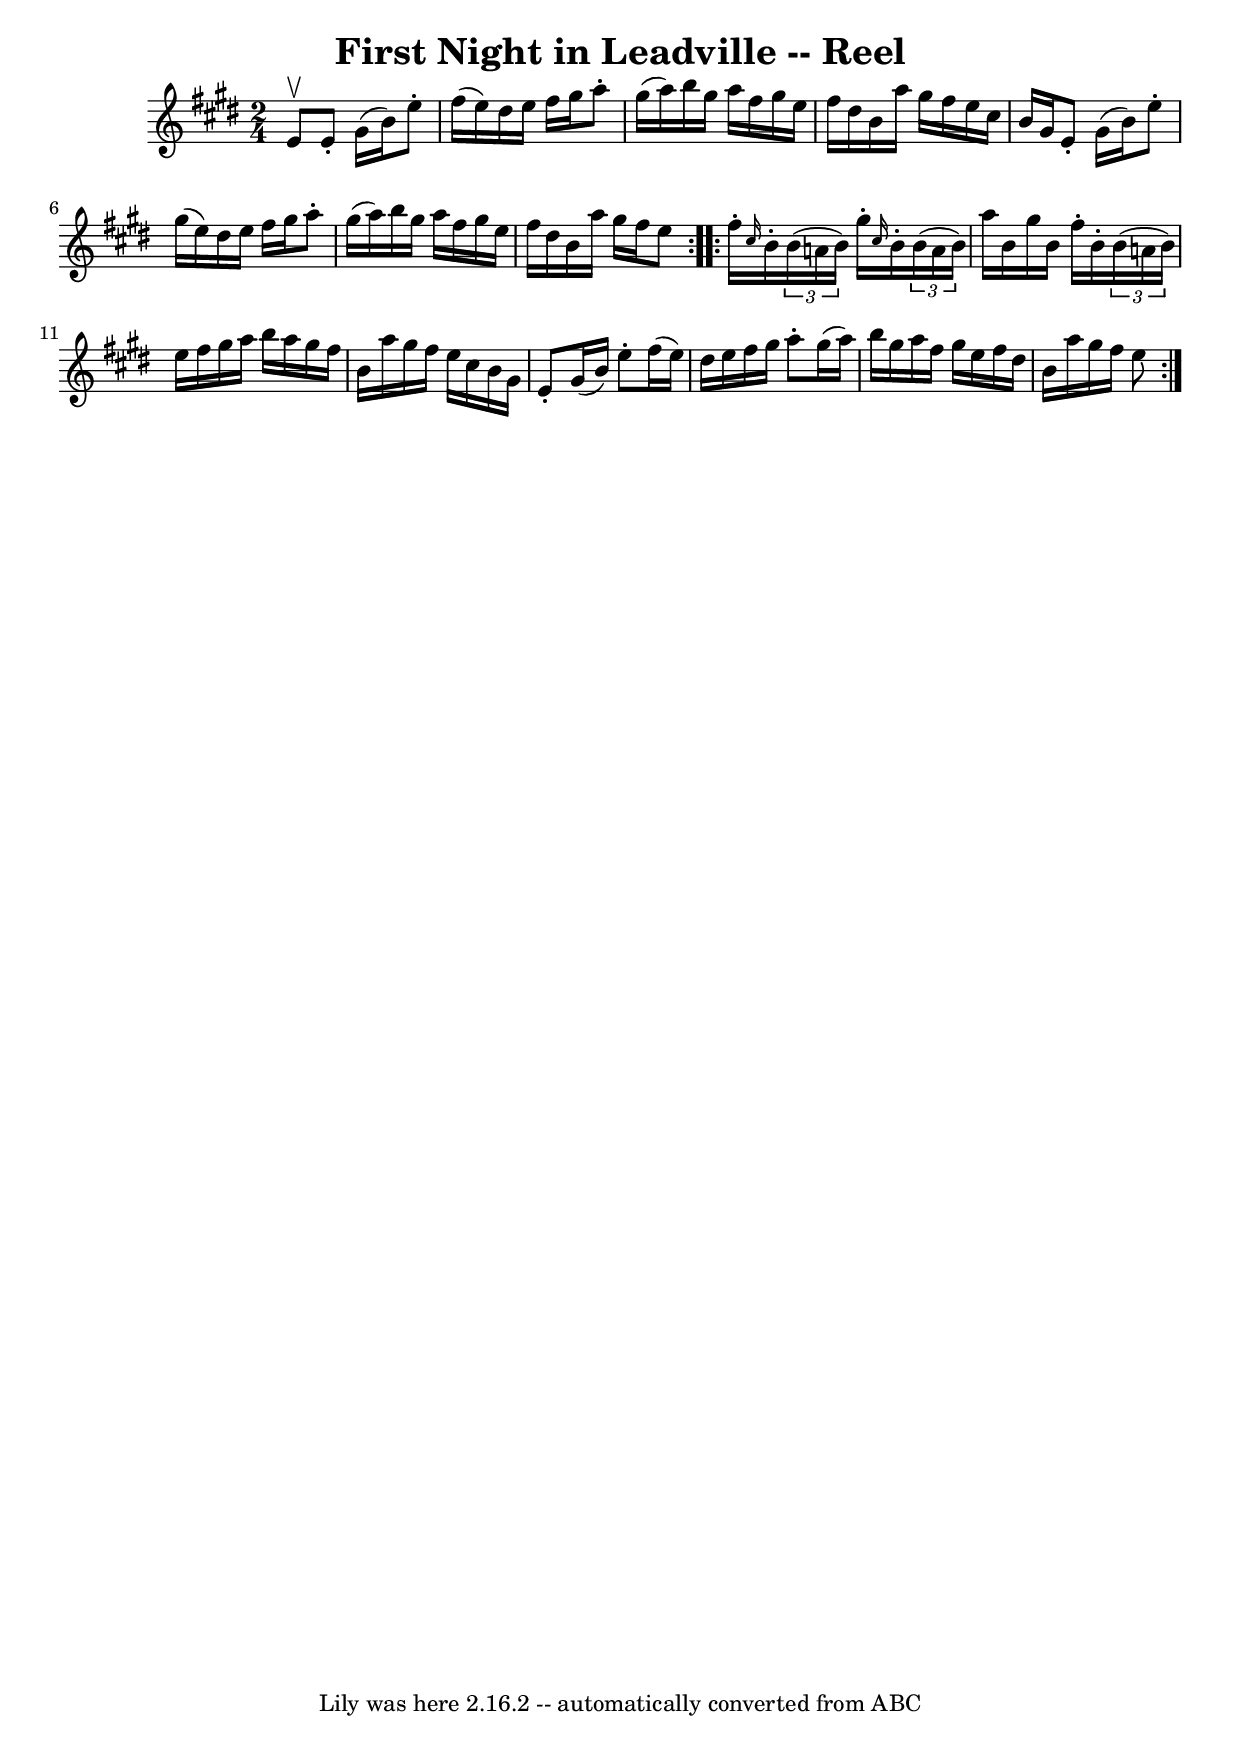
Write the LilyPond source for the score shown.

\version "2.16.2"
\include "Mammoth.ily"
\header {
  %% book = "Ryan's Mammoth Collection"
 crossRefNumber = "1"
 footnotes = "\\\\164\\\\I suspect the neutrals in the second part should be sharps"
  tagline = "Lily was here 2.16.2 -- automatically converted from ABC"
  title = "First Night in Leadville -- Reel"

}
voicedefault =  {



  \repeat volta 2 {

    \time 2/4 
    \key e \major e'8^\upbow  |
 e'8-. gs'16 (b'16) e''8-. fs''16 (e''16)    |
 ds''16 e''16 fs''16 gs''16 a''8-. gs''16 (a''16)    |
 b''16 gs''16 a''16 fs''16 gs''16 e''16 fs''16 ds''16     |
 b'16 a''16 gs''16 fs''16 e''16 cs''16 b'16 gs'16     |
 e'8-. gs'16 (b'16) e''8-. gs''16 (e''16)    |
 ds''16 e''16 fs''16 gs''16 a''8-. gs''16 (a''16)     |
 b''16 gs''16 a''16 fs''16 gs''16 e''16 fs''16 ds''16     |
 b'16 a''16 gs''16 fs''16 e''8  

  } 
  \repeat volta 2 {
 fs''16-. \grace { cs''16  
		      } b'16-.   
    \times 2/3 { b'16 (a'!16 b'16) 
	       } gs''16-. \grace { cs''16  
				   } 
 b'16-.   \times 2/3 { b'16 (a'16 b'16)  			 }    |
 a''16    
 b'16 gs''16 b'16 fs''16-. b'16-.   \times 2/3 { b'16 (a'!16 
							b'16)  						      }    |
 e''16 fs''16 gs''16 a''16 b''16 a''16 gs''16 fs''16     |
 b'16 a''16 gs''16 fs''16 e''16 cs''16 b'16 gs'16     |
 e'8-. gs'16 (b'16) e''8-. fs''16 (e''16)   |
 ds''16 e''16 fs''16 gs''16 a''8-. gs''16 (a''16)    |
 b''16 gs''16 a''16 fs''16 gs''16 e''16 fs''16 ds''16     |
 b'16   
 a''16 gs''16 fs''16 e''8  
  }   

}

\score{
  <<

    \context Staff="default"
    {
      \voicedefault 
      
    }

  >>
  \layout {
    
  }
  \midi {
  }

}
